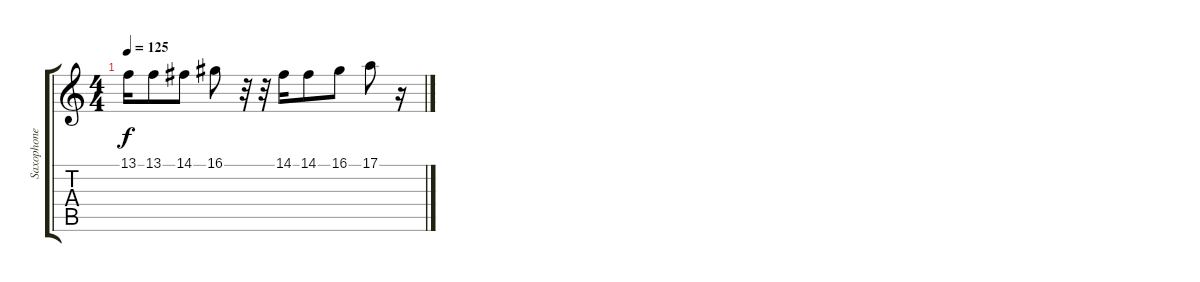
\track ("Saxophone" "Saxophone") {instrument tenorsax}
\staff {score tabs}
\tuning (E4 B3 G3 D3 A2 E2) {hide}
\ts (4 4)
\tempo 125
\clef g2
\ks c
13.1.16{dy f} 13.1.8 14.1.8 16.1.8 r.32 r.32 14.1.16 14.1.8 16.1.8 17.1.8 r.16
